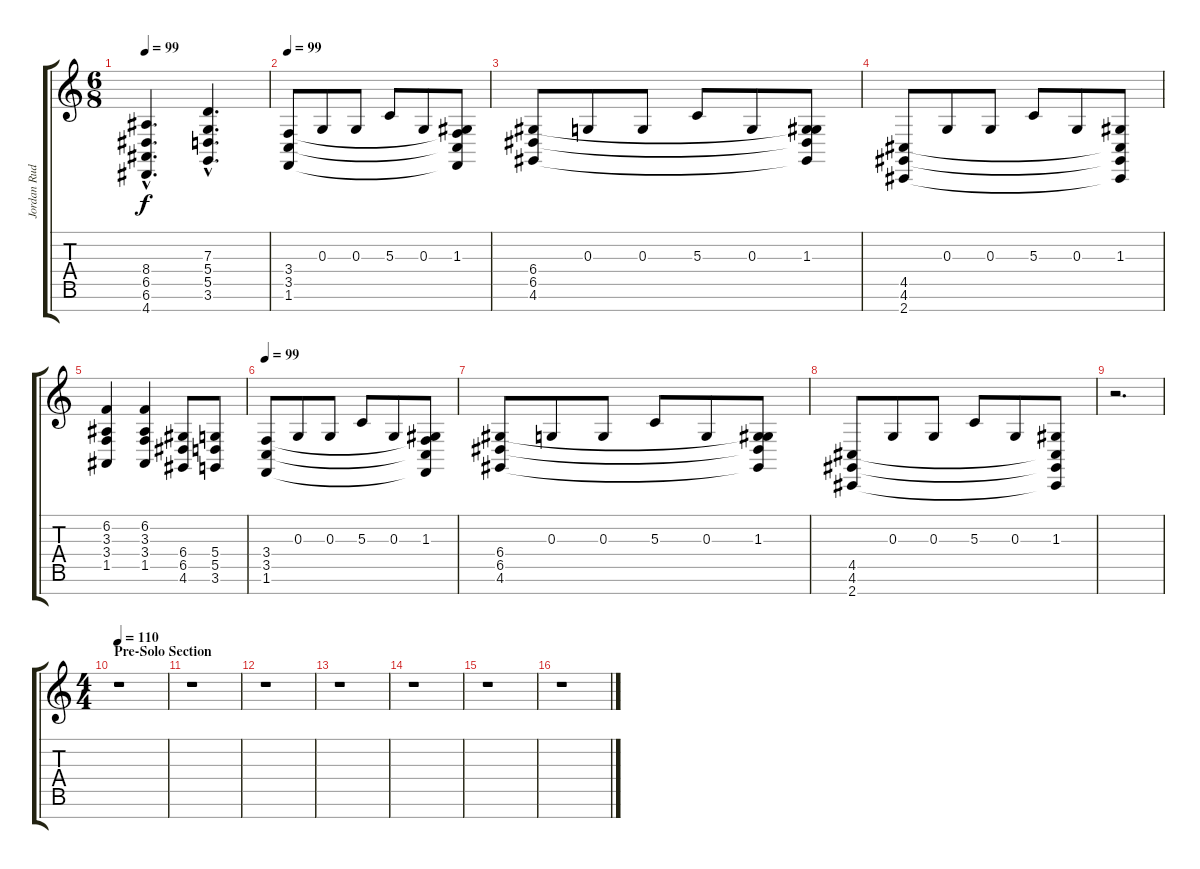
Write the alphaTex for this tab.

\track ("Jordan Rudess" "Jordan Rud") {instrument brightacousticpiano}
\staff {score tabs}
\tuning (E4 B3 G3 D3 A2 E2 B1) {hide}
\ts (6 8)
\tempo 99
\clef g2
\ks c
(8.4{hac} 6.5{hac} 6.6{hac} 4.7{hac}).4{d dy f} (7.3{hac} 5.4{hac} 5.5{hac} 3.6{hac}).4{d} |
\tempo 99
(3.4 3.5 1.6).8 0.3.8 0.3.8 5.3.8 0.3.8 (1.3 3.4{t} 3.5{t} 1.6{t}).8 |
(6.4 6.5 4.6).8 0.3.8 0.3.8 5.3.8 0.3.8 (1.3 6.4{t} 6.5{t} 4.6{t}).8 |
(4.5 4.6 2.7).8 0.3.8 0.3.8 5.3.8 0.3.8 (1.3 4.5{t} 4.6{t} 2.7{t}).8 |
(6.2 3.3 3.4 1.5).4 (6.2 3.3 3.4 1.5).4 (6.4 6.5 4.6).8 (5.4 5.5 3.6).8 |
\tempo 99
(3.4 3.5 1.6).8 0.3.8 0.3.8 5.3.8 0.3.8 (1.3 3.4{t} 3.5{t} 1.6{t}).8 |
(6.4 6.5 4.6).8 0.3.8 0.3.8 5.3.8 0.3.8 (1.3 6.4{t} 6.5{t} 4.6{t}).8 |
(4.5 4.6 2.7).8 0.3.8 0.3.8 5.3.8 0.3.8 (1.3 4.5{t} 4.6{t} 2.7{t}).8 |
r.2{d} |
\ts (4 4)
\section ("" "Pre-Solo Section")
\tempo 110
r.1 |
r.1 |
r.1 |
r.1 |
r.1 |
r.1 |
r.1
